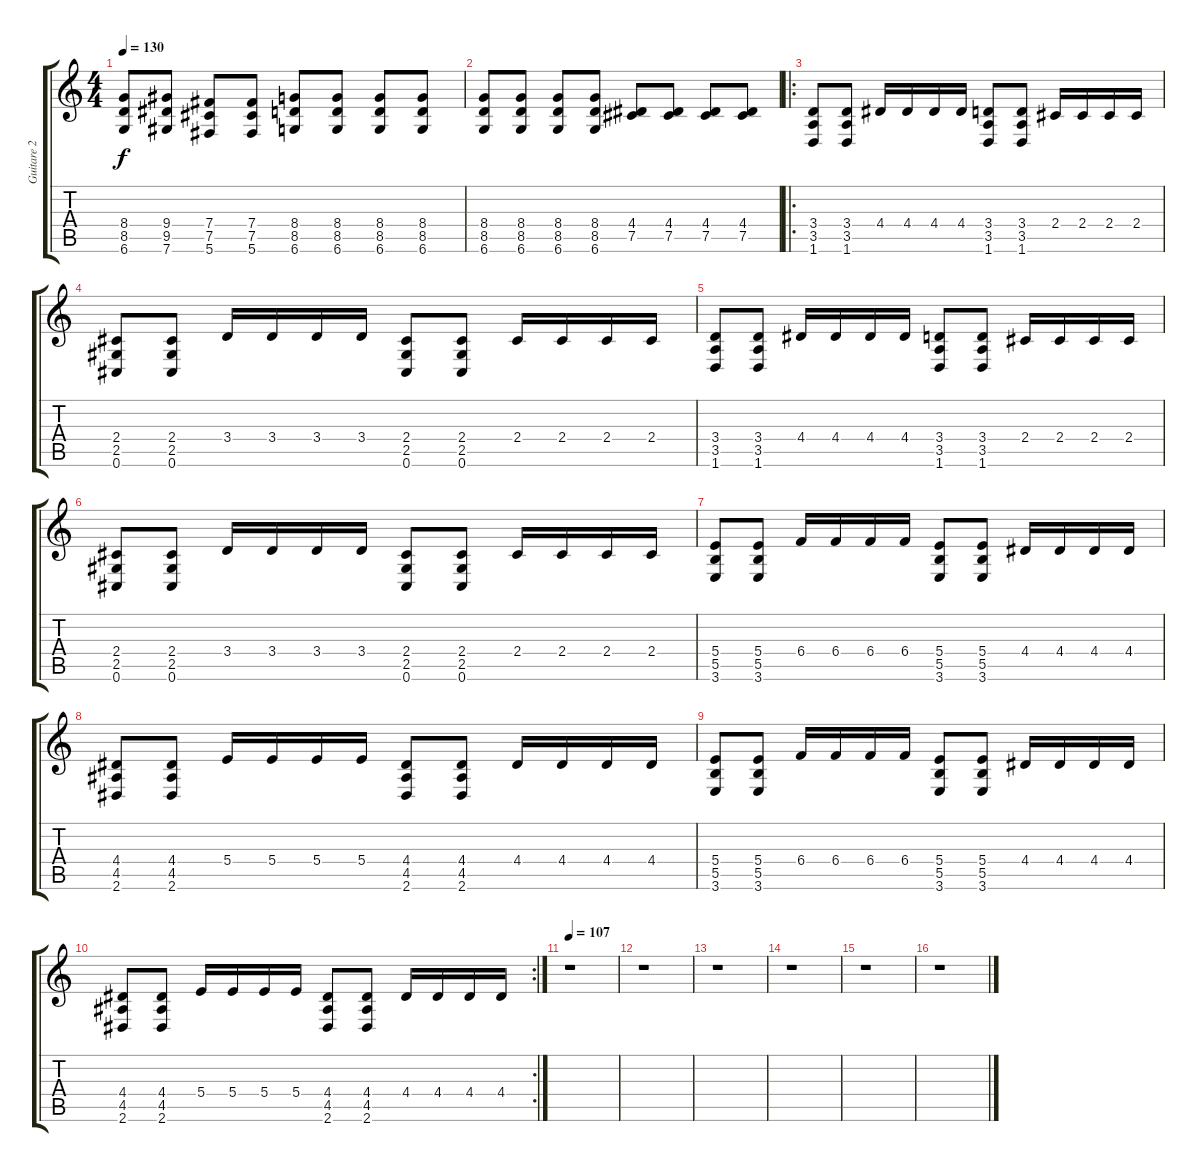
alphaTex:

\track ("Guitare 2" "Guitare 2") {instrument distortionguitar}
\staff {score tabs}
\tuning (Db4 Ab3 E3 B2 Gb2 Db2) {hide}
\ts (4 4)
\tempo 130
\clef g2
\ks c
(8.4 8.5 6.6).8{dy f} (9.4 9.5 7.6).8 (7.4 7.5 5.6).8 (7.4 7.5 5.6).8 (8.4 8.5 6.6).8 (8.4 8.5 6.6).8 (8.4 8.5 6.6).8 (8.4 8.5 6.6).8 |
(8.4 8.5 6.6).8 (8.4 8.5 6.6).8 (8.4 8.5 6.6).8 (8.4 8.5 6.6).8 (4.4 7.5).8 (4.4 7.5).8 (4.4 7.5).8 (4.4 7.5).8 |
\ro
(3.4 3.5 1.6).8 (3.4 3.5 1.6).8 4.4.16 4.4.16 4.4.16 4.4.16 (3.4 3.5 1.6).8 (3.4 3.5 1.6).8 2.4.16 2.4.16 2.4.16 2.4.16 |
(2.4 2.5 0.6).8 (2.4 2.5 0.6).8 3.4.16 3.4.16 3.4.16 3.4.16 (2.4 2.5 0.6).8 (2.4 2.5 0.6).8 2.4.16 2.4.16 2.4.16 2.4.16 |
(3.4 3.5 1.6).8 (3.4 3.5 1.6).8 4.4.16 4.4.16 4.4.16 4.4.16 (3.4 3.5 1.6).8 (3.4 3.5 1.6).8 2.4.16 2.4.16 2.4.16 2.4.16 |
(2.4 2.5 0.6).8 (2.4 2.5 0.6).8 3.4.16 3.4.16 3.4.16 3.4.16 (2.4 2.5 0.6).8 (2.4 2.5 0.6).8 2.4.16 2.4.16 2.4.16 2.4.16 |
(5.4 5.5 3.6).8 (5.4 5.5 3.6).8 6.4.16 6.4.16 6.4.16 6.4.16 (5.4 5.5 3.6).8 (5.4 5.5 3.6).8 4.4.16 4.4.16 4.4.16 4.4.16 |
(4.4 4.5 2.6).8 (4.4 4.5 2.6).8 5.4.16 5.4.16 5.4.16 5.4.16 (4.4 4.5 2.6).8 (4.4 4.5 2.6).8 4.4.16 4.4.16 4.4.16 4.4.16 |
(5.4 5.5 3.6).8 (5.4 5.5 3.6).8 6.4.16 6.4.16 6.4.16 6.4.16 (5.4 5.5 3.6).8 (5.4 5.5 3.6).8 4.4.16 4.4.16 4.4.16 4.4.16 |
\rc 2
(4.4 4.5 2.6).8 (4.4 4.5 2.6).8 5.4.16 5.4.16 5.4.16 5.4.16 (4.4 4.5 2.6).8 (4.4 4.5 2.6).8 4.4.16 4.4.16 4.4.16 4.4.16 |
\tempo 107
r.1 |
r.1 |
r.1 |
r.1 |
r.1 |
r.1
